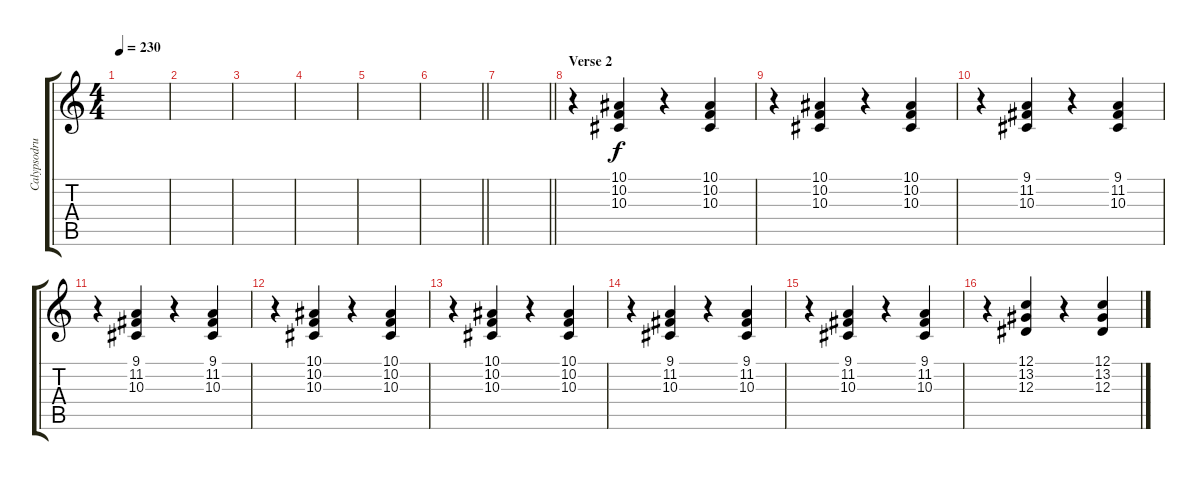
\track ("Calypsodrum" "Calypsodru") {instrument steeldrums}
\staff {score tabs}
\tuning (C4 G3 Eb3 Bb2 F2 C2) {hide}
\ts (4 4)
\tempo 230
\clef g2
\ks c
|
|
|
|
|
\barLineRight lightlight
|
\barLineRight lightlight
|
\section ("" "Verse 2")
r.4 (10.1 10.2 10.3).4 r.4 (10.1 10.2 10.3).4 |
r.4 (10.1 10.2 10.3).4 r.4 (10.1 10.2 10.3).4 |
r.4 (9.1 11.2 10.3).4 r.4 (9.1 11.2 10.3).4 |
r.4 (9.1 11.2 10.3).4 r.4 (9.1 11.2 10.3).4 |
r.4 (10.1 10.2 10.3).4 r.4 (10.1 10.2 10.3).4 |
r.4 (10.1 10.2 10.3).4 r.4 (10.1 10.2 10.3).4 |
r.4 (9.1 11.2 10.3).4 r.4 (9.1 11.2 10.3).4 |
r.4 (9.1 11.2 10.3).4 r.4 (9.1 11.2 10.3).4 |
r.4 (12.1 13.2 12.3).4 r.4 (12.1 13.2 12.3).4
